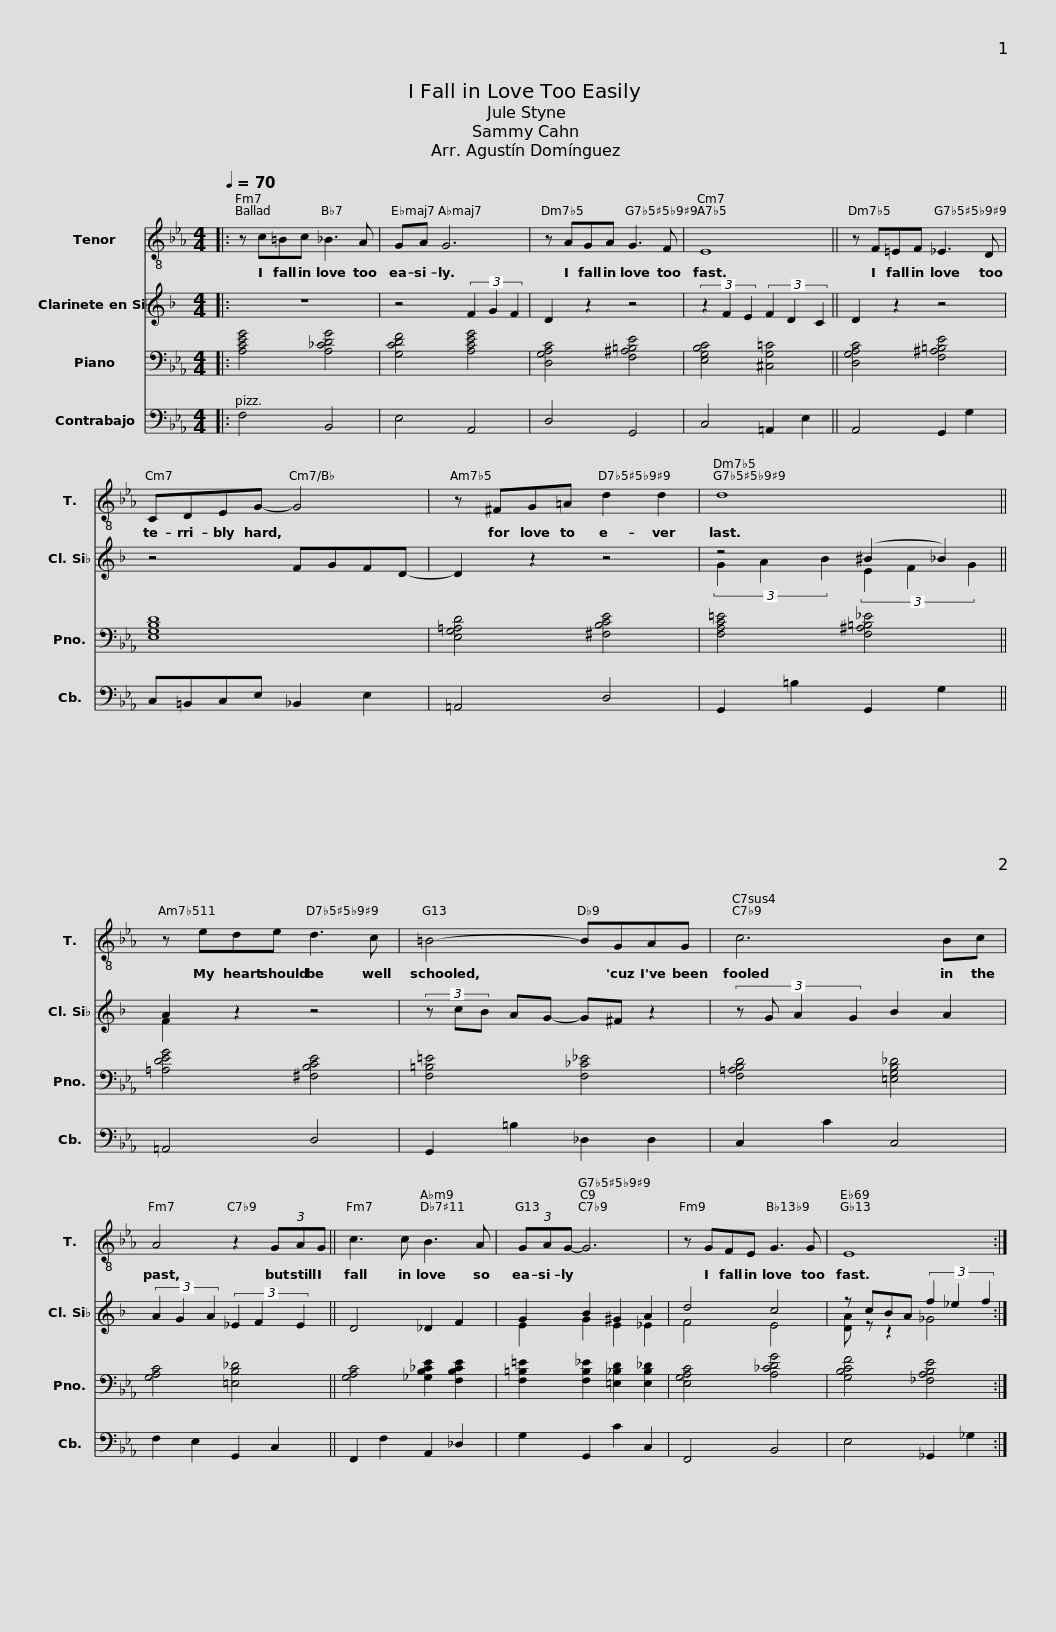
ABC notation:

X:1
%%score 1 ( 2 3 ) 4 5
L:1/8
Q:1/4=70
M:4/4
I:linebreak $
K:Eb
V:1 treble-8
V:2 treble transpose=-2
V:3 treble transpose="-2 "
V:4 bass
V:5 bass transpose=-12
V:1
|: z c=Bc _B3 A | GA G6 |$ z AGA G3 F | E8 ||$ z F=EF _E3 D | %5
 CDEG- G4 | z ^FG=A d2 d2 |$ d8 || z ede d3 c | =B4- BGAG |$ %10
 c6 Bc | A4 z2 (3GAG || c3 c B3 A |$ (3GAG- G6 | z GFE G3 G |$ %15
 E8 :| %16
V:2
[K:F]|: z8 | z4 (3F2 G2 F2 |$ D2 z2 z4 | (3z2 F2 E2 (3F2 D2 C2 ||$ D2 z2 z4 | %5
 z4 FGFD- | D2 z2 z4 |$ z4 (^B2 _B2) || A2 z2 z4 | (3z cB AG- G^F z2 |$ %10
 (3:2:4z G A2 G2 B2 A2 | (3A2 G2 A2 (3_E2 F2 E2 || D4 _D2 F2 |$ G2 B2 ^G2 A2 | d4 c4 |$ %15
 z cBA (3f2 _e2 f2 :| %16
V:3
[K:F]|: x8 | x8 |$ x8 | x8 ||$ x8 | %5
 x8 | x8 |$ (3G2 A2 B2 (3E2 F2 G2 || F2 z2 z4 | x8 |$ %10
 x8 | x8 || x8 |$ E2 G2 E2 _E2 | F4 E4 |$ %15
 [DA] z z2 _G4 :| %16
V:4
|: [A,CEG]4 [A,_CDG]4 | [G,CDF]4 [A,CEG]4 |$ [D,G,A,C]4 [F,^A,=B,E]4 | [E,G,B,C]4 [^C,G,=C]4 ||$ [D,G,A,C]4 [F,^A,=B,E]4 | %5
 [E,G,B,D]8 | [E,G,=A,D]4 [^F,B,CE]4 |$ [F,A,C=E]4 [F,^A,=B,_E]4 || [=A,DEG]4 [^F,B,CE]4 | [F,=B,=E]4 [F,_C_E]4 |$ %10
 [F,=A,B,D]4 [=E,G,B,_D]4 | [G,A,C]4 [=E,B,_D]4 || [G,A,C]4 [_G,B,_CE]2 [F,B,CE]2 |$ [F,=B,=E]2 [F,B,_E]2 [=E,_B,D]2 [E,B,_D]2 | [E,G,A,C]4 [A,_CDG]4 |$ %15
 [G,B,CF]4 [_F,A,B,E]4 :| %16
V:5
|: F,4 B,,4 | E,4 A,,4 |$ D,4 G,,4 | C,4 =A,,2 E,2 ||$ A,,4 G,,2 G,2 | %5
 C,=B,,C,E, _B,,2 E,2 | =A,,4 D,4 |$ G,,2 =B,2 G,,2 G,2 || =A,,4 D,4 | G,,2 =B,2 _D,2 D,2 |$ %10
 C,2 C2 C,4 | F,2 E,2 G,,2 C,2 || F,,2 F,2 A,,2 _D,2 |$ G,2 G,,2 C2 C,2 | F,,4 B,,4 |$ %15
 E,4 _G,,2 _G,2 :| %16
